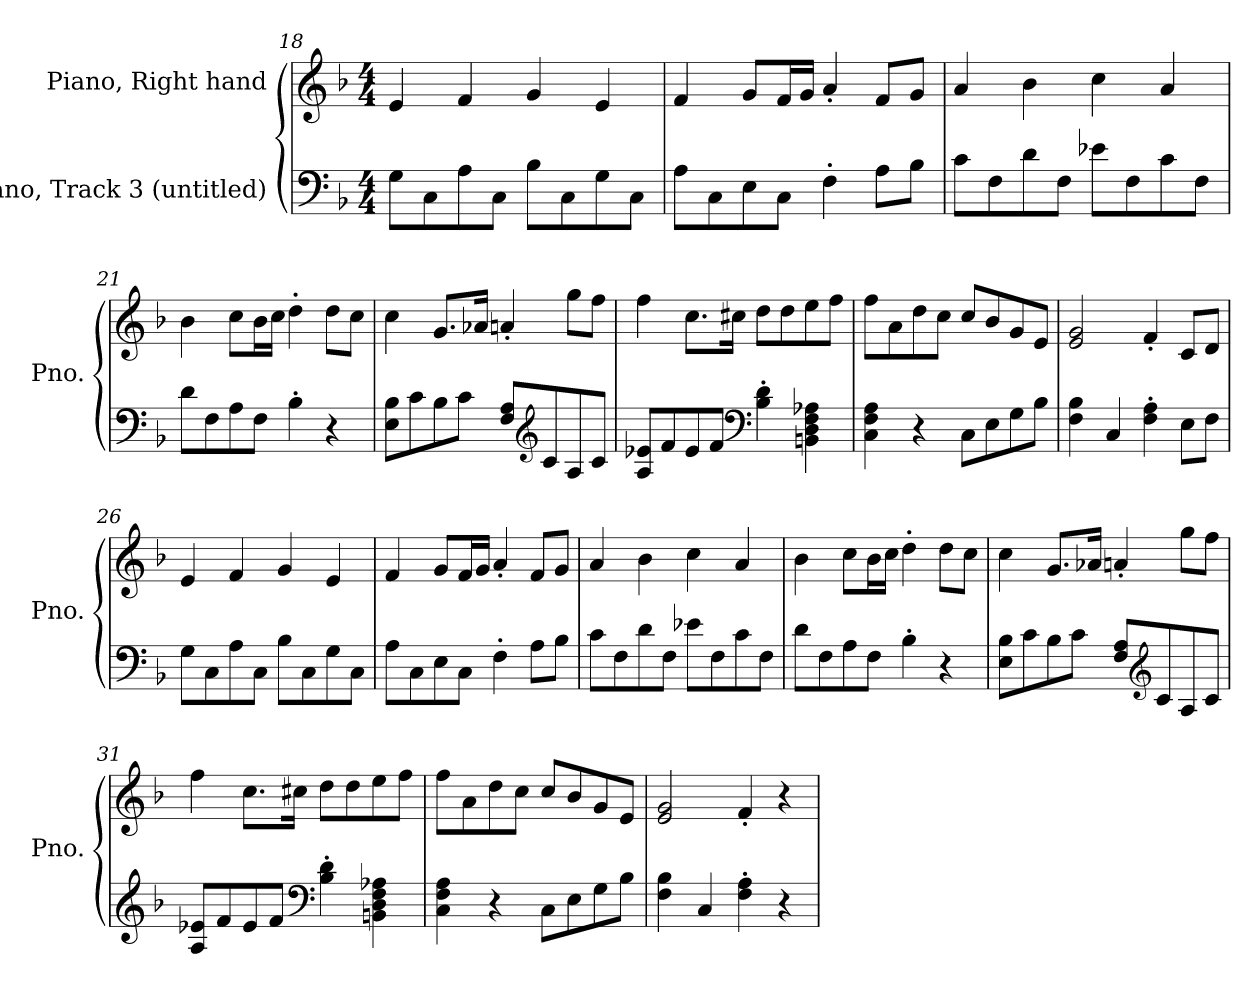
**kern	**kern
*part2	*part1
*staff2	*staff1
*I"Piano, Track 3 (untitled)	*I"Piano, Right hand
*I'Pno.	*I'Pno.
!!LO:LB:g=z
*clefF4	*clefG2
*k[b-]	*k[b-]
*M4/4	*M4/4
=18	=18
8G\L	4e/
8C\	.
8A\	4f/
8C\J	.
8B-\L	4g/
8C\	.
8G\	4e/
8C\J	.
=19	=19
8A\L	4f/
8C\	.
8E\	8g/L
8C\J	16f/L
.	16g/JJ
4F'\	4a'/
8A\L	8f/L
8B-\J	8g/J
=20	=20
8c\L	4a/
8F\	.
8d\	4b-\
8F\J	.
8e-X\L	4cc\
8F\	.
8c\	4a/
8F\J	.
=21	=21
8d\L	4b-\
8F\	.
8A\	8cc\L
8F\J	16b-\L
.	16cc\JJ
4B-'\	4dd'\
4r	8dd\L
.	8cc\J
!!LO:LB:g=z
=22	=22
8E\ 8B-\L	4cc\
8c\	.
8B-\	8.g/L
8c\J	.
.	16a-X/Jk
8F/ 8A/L	4an'/
*clefG2	*
8c/	.
8A/	8gg\L
8c/J	8ff\J
=23	=23
8A/ 8e-X/L	4ff\
8f/	.
8e-/	8.cc\L
8f/J	.
.	16cc#X\Jk
*clefF4	*
4B-\' 4d\'	8dd\L
.	8dd\
4BBn\ 4D\ 4F\ 4A-X\	8ee\
.	8ff\J
=24	=24
4C\ 4F\ 4A\	8ff\L
.	8a\
4r	8dd\
.	8cc\J
8C\L	8cc/L
8E\	8b-/
8G\	8g/
8B-\J	8e/J
=25	=25
4F\ 4B-\	2e/ 2g/
4C/	.
4F\' 4A\'	4f'/
8E\L	8c/L
8F\J	8d/J
!!LO:PB:g=z
=26	=26
8G\L	4e/
8C\	.
8A\	4f/
8C\J	.
8B-\L	4g/
8C\	.
8G\	4e/
8C\J	.
=27	=27
8A\L	4f/
8C\	.
8E\	8g/L
8C\J	16f/L
.	16g/JJ
4F'\	4a'/
8A\L	8f/L
8B-\J	8g/J
=28	=28
8c\L	4a/
8F\	.
8d\	4b-\
8F\J	.
8e-X\L	4cc\
8F\	.
8c\	4a/
8F\J	.
=29	=29
8d\L	4b-\
8F\	.
8A\	8cc\L
8F\J	16b-\L
.	16cc\JJ
4B-'\	4dd'\
4r	8dd\L
.	8cc\J
!!LO:LB:g=z
=30	=30
8E\ 8B-\L	4cc\
8c\	.
8B-\	8.g/L
8c\J	.
.	16a-X/Jk
8F/ 8A/L	4an'/
*clefG2	*
8c/	.
8A/	8gg\L
8c/J	8ff\J
=31	=31
8A/ 8e-X/L	4ff\
8f/	.
8e-/	8.cc\L
8f/J	.
.	16cc#X\Jk
*clefF4	*
4B-\' 4d\'	8dd\L
.	8dd\
4BBn\ 4D\ 4F\ 4A-X\	8ee\
.	8ff\J
=32	=32
4C\ 4F\ 4A\	8ff\L
.	8a\
4r	8dd\
.	8cc\J
8C\L	8cc/L
8E\	8b-/
8G\	8g/
8B-\J	8e/J
=33	=33
4F\ 4B-\	2e/ 2g/
4C/	.
4F\' 4A\'	4f'/
4r	4r
=	=
*-	*-
